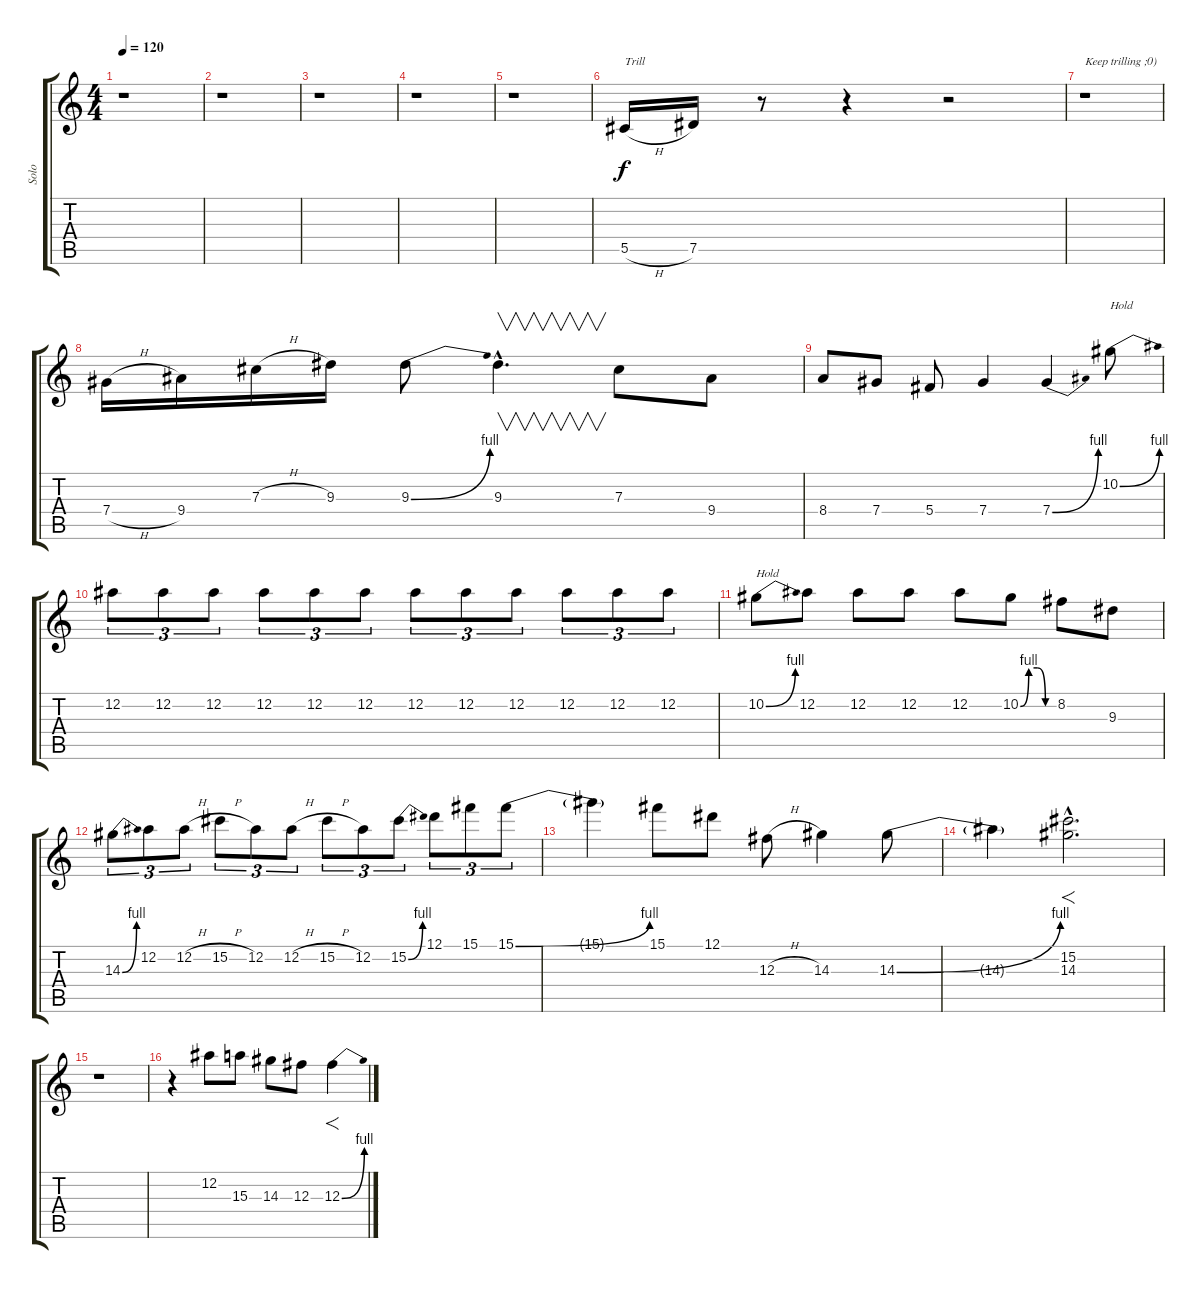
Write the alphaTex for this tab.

\track ("Solo" "Solo") {instrument distortionguitar}
\staff {score tabs}
\tuning (Eb4 Bb3 Gb3 Db3 Ab2 Eb2) {hide}
\ts (4 4)
\tempo 120
\clef g2
\ks c
r.1{dy f} |
r.1 |
r.1 |
r.1 |
r.1 |
5.5{h}.16{txt "Trill"} 7.5.16 r.8 r.4 r.2 |
r.1{txt "Keep trilling ;0)"} |
7.4{h}.16 9.4.16 7.3{h}.16 9.3.16 9.3{be (bend 0 0 60 4)}.8 9.3{hac}.4{v d} 7.3.8 9.4.8 |
8.4.8 7.4.8 5.4.8 7.4.4 7.4{be (bend 0 0 60 4)}.4 10.2{be (bend 0 0 60 4)}.8{txt "Hold"} |
12.2.8{tu (3 2)} 12.2.8{tu (3 2)} 12.2.8{tu (3 2)} 12.2.8{tu (3 2)} 12.2.8{tu (3 2)} 12.2.8{tu (3 2)} 12.2.8{tu (3 2)} 12.2.8{tu (3 2)} 12.2.8{tu (3 2)} 12.2.8{tu (3 2)} 12.2.8{tu (3 2)} 12.2.8{tu (3 2)} |
10.2{be (bend 0 0 60 4)}.8{txt "Hold"} 12.2.8 12.2.8 12.2.8 12.2.8 10.2{be (custom 0 0 15 4 30 4 45 0 60 0)}.8 8.2.8 9.3.8 |
14.3{be (bend 0 0 60 4)}.8{tu (3 2)} 12.2.8{tu (3 2)} 12.2{h}.8{tu (3 2)} 15.2{h}.8{tu (3 2)} 12.2.8{tu (3 2)} 12.2{h}.8{tu (3 2)} 15.2{h}.8{tu (3 2)} 12.2.8{tu (3 2)} 15.2{be (bend 0 0 60 4)}.8{tu (3 2)} 12.1.8{tu (3 2)} 15.1.8{tu (3 2)} 15.1{be (bend 0 0 60 4)}.8{tu (3 2)} |
15.1{t}.4 15.1.8 12.1.8 12.3{h}.8 14.3.4 14.3{be (bend 0 0 60 4)}.8 |
14.3{t}.4 (15.2{hac} 14.3{hac}).2{f d} |
r.1 |
r.4 12.2.8 15.3.8 14.3.8 12.3.8 12.3{be (bend 0 0 60 4)}.4{f}
